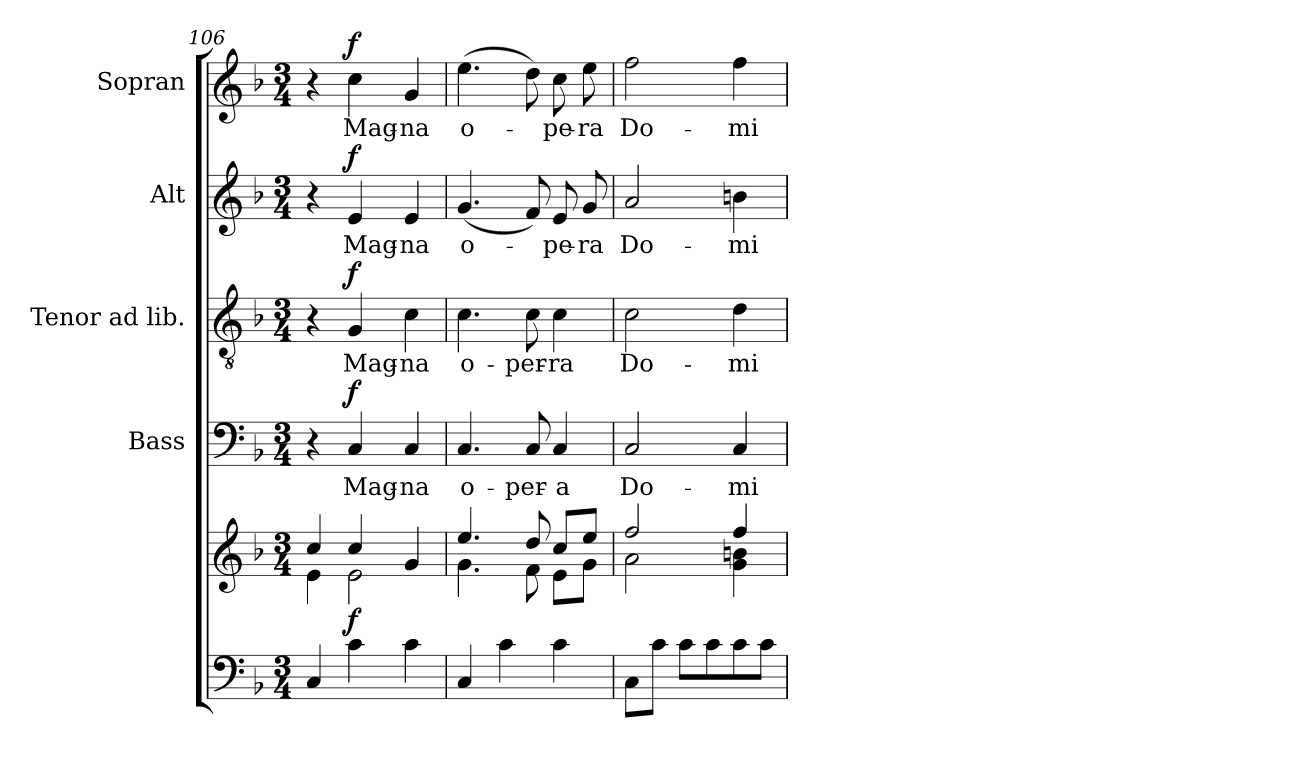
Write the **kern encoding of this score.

**kern	**kern	**dynam	**kern	**text	**dynam	**kern	**text	**dynam	**kern	**text	**dynam	**kern	**text	**dynam
*part5	*part5	*part5	*part4	*part4	*part4	*part3	*part3	*part3	*part2	*part2	*part2	*part1	*part1	*part1
*staff6	*staff5	*staff5/6	*staff4	*staff4	*staff4	*staff3	*staff3	*staff3	*staff2	*staff2	*staff2	*staff1	*staff1	*staff1
*	*	*	*I"Bass	*	*	*I"Tenor ad lib.	*	*	*I"Alt	*	*	*I"Sopran	*	*
*	*	*	*I'B.	*	*	*I'T.	*	*	*I'A.	*	*	*I'S.	*	*
*clefF4	*clefG2	*	*clefF4	*	*	*clefGv2	*	*	*clefG2	*	*	*clefG2	*	*
*k[b-]	*k[b-]	*	*k[b-]	*	*	*k[b-]	*	*	*k[b-]	*	*	*k[b-]	*	*
*F:	*F:	*	*F:	*	*	*F:	*	*	*F:	*	*	*F:	*	*
*M3/4	*M3/4	*	*M3/4	*	*	*M3/4	*	*	*M3/4	*	*	*M3/4	*	*
=106	=106	=106	=106	=106	=106	=106	=106	=106	=106	=106	=106	=106	=106	=106
*	*^	*	*	*	*	*	*	*	*	*	*	*	*	*
4C/	4cc/	4e\	.	4r	.	.	4r	.	.	4r	.	.	4r	.	.
!	!	!	!LO:DY:b	!	!LO:LY:b	!LO:DY:a	!	!LO:LY:b	!LO:DY:a	!	!LO:LY:b	!LO:DY:a	!	!LO:LY:b	!LO:DY:a
4c\	4cc/	2e\	f	4C/	Mag-	f	4G/	Mag-	f	4e/	Mag-	f	4cc\	Mag-	f
!	!	!	!	!	!LO:LY:b	!	!	!LO:LY:b	!	!	!LO:LY:b	!	!	!LO:LY:b	!
4c\	4g/	.	.	4C/	-na	.	4c\	-na	.	4e/	-na	.	4g/	-na	.
=107	=107	=107	=107	=107	=107	=107	=107	=107	=107	=107	=107	=107	=107	=107	=107
!	!	!	!	!	!LO:LY:b	!	!	!LO:LY:b	!	!	!LO:LY:b	!	!	!LO:LY:b	!
4C/	4.ee/	4.g\	.	4.C/	o-	.	4.c\	o-	.	(<4.g/	o-	.	(>4.ee\	o-	.
4c\	.	.	.	.	.	.	.	.	.	.	.	.	.	.	.
!	!	!	!	!	!LO:LY:b	!	!	!LO:LY:b	!	!	!	!	!	!	!
.	8dd/	8f\	.	8C/	-per-	.	8c\	-per-	.	8f/)	.	.	8dd\)	.	.
!	!	!	!	!	!LO:LY:b	!	!	!LO:LY:b	!	!	!LO:LY:b	!	!	!LO:LY:b	!
4c\	8cc/L	8e\L	.	4C/	-a	.	4c\	-ra	.	8e/	-pe-	.	8cc\	-pe-	.
!	!	!	!	!	!	!	!	!	!	!	!LO:LY:b	!	!	!LO:LY:b	!
.	8ee/J	8g\J	.	.	.	.	.	.	.	8g/	-ra	.	8ee\	-ra	.
=108	=108	=108	=108	=108	=108	=108	=108	=108	=108	=108	=108	=108	=108	=108	=108
!	!	!	!	!	!LO:LY:b	!	!	!LO:LY:b	!	!	!LO:LY:b	!	!	!LO:LY:b	!
8C\L	2ff/	2a\	.	2C/	Do-	.	2c\	Do-	.	2a/	Do-	.	2ff\	Do-	.
8c\J	.	.	.	.	.	.	.	.	.	.	.	.	.	.	.
8c\L	.	.	.	.	.	.	.	.	.	.	.	.	.	.	.
8c\	.	.	.	.	.	.	.	.	.	.	.	.	.	.	.
!	!	!	!	!	!LO:LY:b	!	!	!LO:LY:b	!	!	!LO:LY:b	!	!	!LO:LY:b	!
8c\	4ff/	4g\ 4bn\	.	4C/	-mi-	.	4d\	-mi-	.	4bn\	-mi-	.	4ff\	-mi-	.
8c\J	.	.	.	.	.	.	.	.	.	.	.	.	.	.	.
*	*v	*v	*	*	*	*	*	*	*	*	*	*	*	*	*
=	=	=	=	=	=	=	=	=	=	=	=	=	=	=
*-	*-	*-	*-	*-	*-	*-	*-	*-	*-	*-	*-	*-	*-	*-
